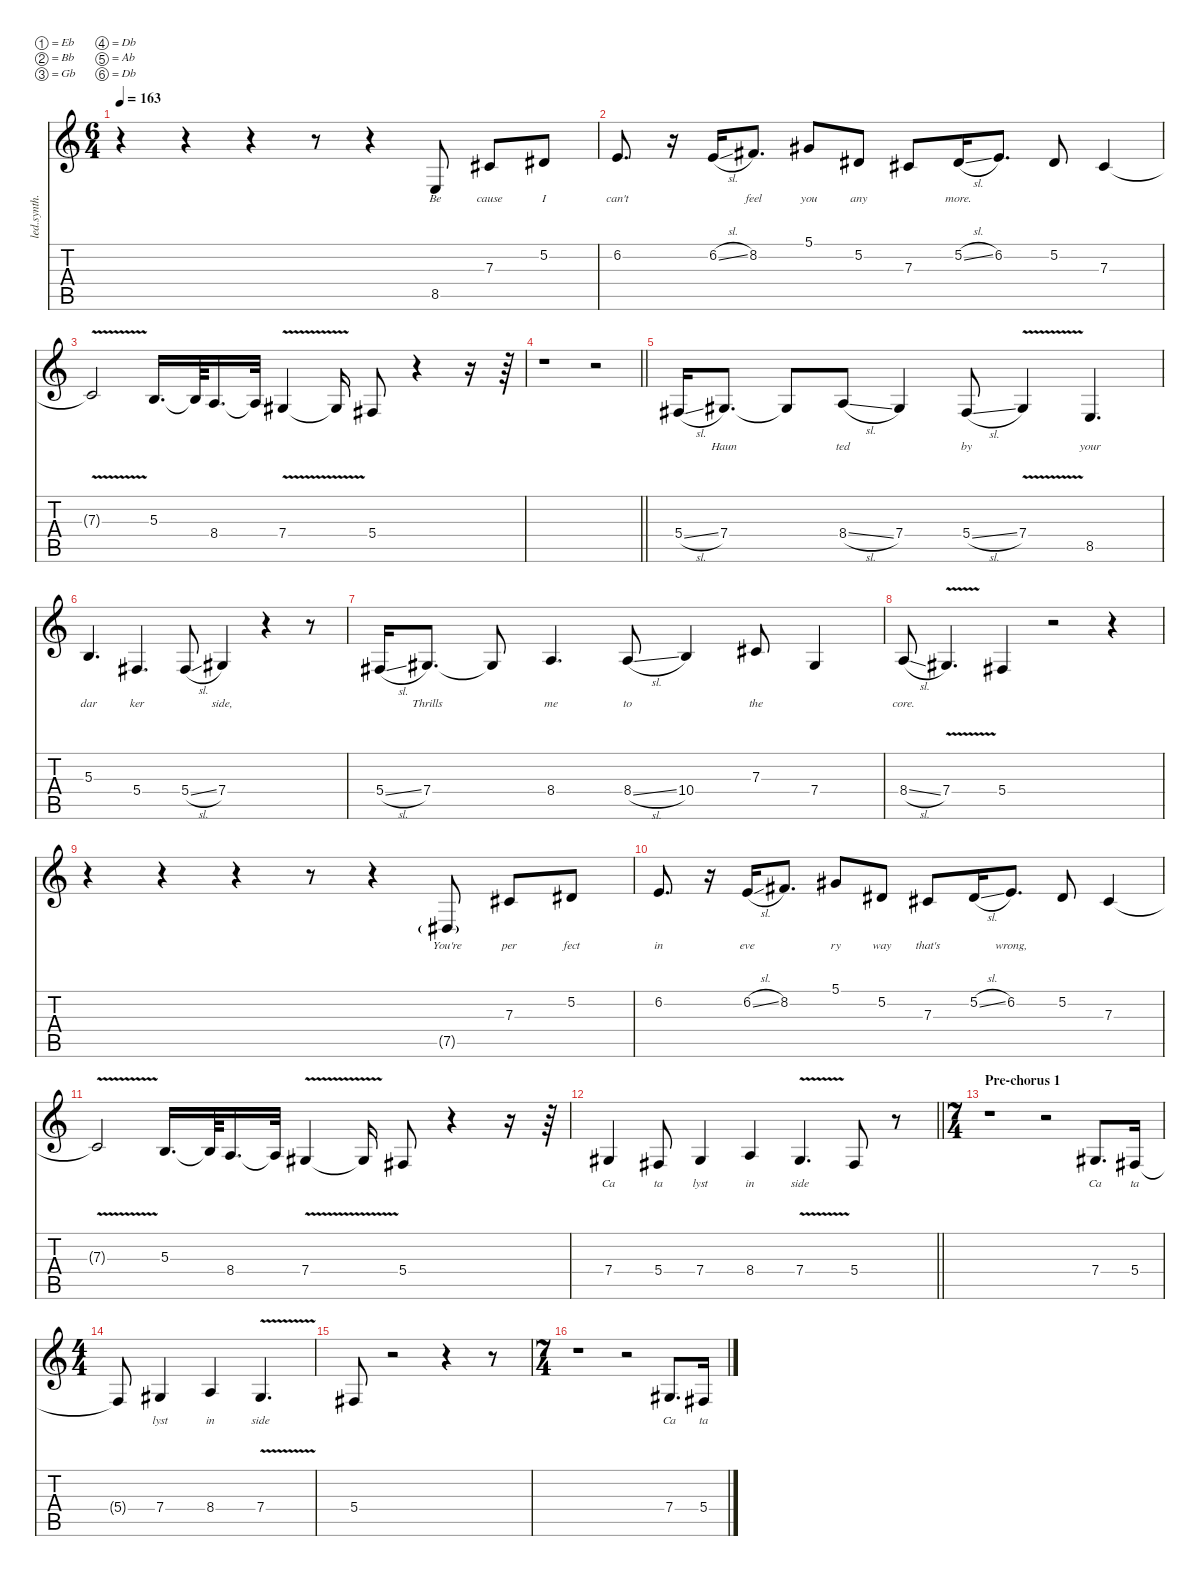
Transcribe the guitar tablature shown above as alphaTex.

\defaultSystemsLayout 4
\hideDynamics
\bracketExtendMode nobrackets
\otherSystemsTrackNameOrientation horizontal
\track ("Vocals" "led.synth.") {instrument lead6voice}
\staff {score tabs}
\tuning (Eb4 Bb3 Gb3 Db3 Ab2 Db2)
\ts (6 4)
\tempo 163
\clef g2
\ks c
r.4{dy f} r.4 r.4 r.8 r.4 8.5.8{lyrics (0 "Be") lyrics (1 "") lyrics (2 "") lyrics (3 "") lyrics (4 "")} 7.3{acc #}.8{lyrics (0 "cause") lyrics (1 "") lyrics (2 "") lyrics (3 "") lyrics (4 "")} 5.2{acc #}.8{lyrics (0 "I") lyrics (1 "") lyrics (2 "") lyrics (3 "") lyrics (4 "")} |
6.2.8{d lyrics (0 "can't") lyrics (1 "") lyrics (2 "") lyrics (3 "") lyrics (4 "")} r.16 6.2{sl}.16{lyrics (0 " ") lyrics (1 "") lyrics (2 "") lyrics (3 "") lyrics (4 "")} 8.2{acc #}.8{d lyrics (0 "feel") lyrics (1 "") lyrics (2 "") lyrics (3 "") lyrics (4 "")} 5.1{acc #}.8{lyrics (0 "you") lyrics (1 "") lyrics (2 "") lyrics (3 "") lyrics (4 "")} 5.2{acc #}.8{lyrics (0 "any") lyrics (1 "") lyrics (2 "") lyrics (3 "") lyrics (4 "")} 7.3{acc #}.8{lyrics (0 " ") lyrics (1 "") lyrics (2 "") lyrics (3 "") lyrics (4 "")} 5.2{sl acc #}.16{lyrics (0 "more.") lyrics (1 "") lyrics (2 "") lyrics (3 "") lyrics (4 "")} 6.2.8{d lyrics (0 " ") lyrics (1 "") lyrics (2 "") lyrics (3 "") lyrics (4 "")} 5.2{acc #}.8{lyrics (0 " ") lyrics (1 "") lyrics (2 "") lyrics (3 "") lyrics (4 "")} 7.3{acc #}.4{lyrics (0 " ") lyrics (1 "") lyrics (2 "") lyrics (3 "") lyrics (4 "")} |
7.3{v t acc #}.2 5.3.16{d lyrics (0 " ") lyrics (1 "") lyrics (2 "") lyrics (3 "") lyrics (4 "")} 5.3{t}.64 8.4.16{d lyrics (0 " ") lyrics (1 "") lyrics (2 "") lyrics (3 "") lyrics (4 "")} 8.4{t}.32 7.4{v acc #}.4{lyrics (0 " ") lyrics (1 "") lyrics (2 "") lyrics (3 "") lyrics (4 "")} 7.4{v t acc #}.16 5.4{acc #}.8{lyrics (0 " ") lyrics (1 "") lyrics (2 "") lyrics (3 "") lyrics (4 "")} r.4 r.16 r.64 |
\barLineRight lightlight
r.1 r.2 |
\section ("" "")
5.4{sl acc #}.16 7.4{acc #}.8{d lyrics (0 "Haun") lyrics (1 "") lyrics (2 "") lyrics (3 "") lyrics (4 "")} 7.4{t acc #}.8 8.4{sl}.8{lyrics (0 "ted") lyrics (1 "") lyrics (2 "") lyrics (3 "") lyrics (4 "")} 7.4{acc #}.4{lyrics (0 " ") lyrics (1 "") lyrics (2 "") lyrics (3 "") lyrics (4 "")} 5.4{sl acc #}.8{lyrics (0 "by") lyrics (1 "") lyrics (2 "") lyrics (3 "") lyrics (4 "")} 7.4{v acc #}.4{lyrics (0 " ") lyrics (1 "") lyrics (2 "") lyrics (3 "") lyrics (4 "")} 8.5.4{d lyrics (0 "your") lyrics (1 "") lyrics (2 "") lyrics (3 "") lyrics (4 "")} |
5.3.4{d lyrics (0 "dar") lyrics (1 "") lyrics (2 "") lyrics (3 "") lyrics (4 "")} 5.4{acc #}.4{d lyrics (0 "ker") lyrics (1 "") lyrics (2 "") lyrics (3 "") lyrics (4 "")} 5.4{sl acc #}.8{lyrics (0 " ") lyrics (1 "") lyrics (2 "") lyrics (3 "") lyrics (4 "")} 7.4{acc #}.4{lyrics (0 "side,") lyrics (1 "") lyrics (2 "") lyrics (3 "") lyrics (4 "")} r.4 r.8 |
5.4{sl acc #}.16 7.4{acc #}.8{d lyrics (0 "Thrills") lyrics (1 "") lyrics (2 "") lyrics (3 "") lyrics (4 "")} 7.4{t acc #}.8 8.4.4{d lyrics (0 "me") lyrics (1 "") lyrics (2 "") lyrics (3 "") lyrics (4 "")} 8.4{sl}.8{lyrics (0 "to") lyrics (1 "") lyrics (2 "") lyrics (3 "") lyrics (4 "")} 10.4.4{lyrics (0 " ") lyrics (1 "") lyrics (2 "") lyrics (3 "") lyrics (4 "")} 7.3{acc #}.8{lyrics (0 "the") lyrics (1 "") lyrics (2 "") lyrics (3 "") lyrics (4 "")} 7.4{acc #}.4{lyrics (0 " ") lyrics (1 "") lyrics (2 "") lyrics (3 "") lyrics (4 "")} |
8.4{sl}.8{lyrics (0 "core.") lyrics (1 "") lyrics (2 "") lyrics (3 "") lyrics (4 "")} 7.4{v acc #}.4{d lyrics (0 " ") lyrics (1 "") lyrics (2 "") lyrics (3 "") lyrics (4 "")} 5.4{acc #}.4 r.2 r.4 |
r.4 r.4 r.4 r.8 r.4 7.5{g acc #}.8{lyrics (0 "You're") lyrics (1 "") lyrics (2 "") lyrics (3 "") lyrics (4 "") dy mf} 7.3{acc #}.8{lyrics (0 "per") lyrics (1 "") lyrics (2 "") lyrics (3 "") lyrics (4 "") dy f} 5.2{acc #}.8{lyrics (0 "fect") lyrics (1 "") lyrics (2 "") lyrics (3 "") lyrics (4 "")} |
6.2.8{d lyrics (0 "in") lyrics (1 "") lyrics (2 "") lyrics (3 "") lyrics (4 "")} r.16 6.2{sl}.16{lyrics (0 "eve") lyrics (1 "") lyrics (2 "") lyrics (3 "") lyrics (4 "")} 8.2{acc #}.8{d lyrics (0 " ") lyrics (1 "") lyrics (2 "") lyrics (3 "") lyrics (4 "")} 5.1{acc #}.8{lyrics (0 "ry") lyrics (1 "") lyrics (2 "") lyrics (3 "") lyrics (4 "")} 5.2{acc #}.8{lyrics (0 "way") lyrics (1 "") lyrics (2 "") lyrics (3 "") lyrics (4 "")} 7.3{acc #}.8{lyrics (0 "that's") lyrics (1 "") lyrics (2 "") lyrics (3 "") lyrics (4 "")} 5.2{sl acc #}.16{lyrics (0 " ") lyrics (1 "") lyrics (2 "") lyrics (3 "") lyrics (4 "")} 6.2.8{d lyrics (0 "wrong,") lyrics (1 "") lyrics (2 "") lyrics (3 "") lyrics (4 "")} 5.2{acc #}.8{lyrics (0 " ") lyrics (1 "") lyrics (2 "") lyrics (3 "") lyrics (4 "")} 7.3{acc #}.4{lyrics (0 " ") lyrics (1 "") lyrics (2 "") lyrics (3 "") lyrics (4 "")} |
7.3{v t acc #}.2 5.3.16{d lyrics (0 " ") lyrics (1 "") lyrics (2 "") lyrics (3 "") lyrics (4 "")} 5.3{t}.64 8.4.16{d lyrics (0 " ") lyrics (1 "") lyrics (2 "") lyrics (3 "") lyrics (4 "")} 8.4{t}.32 7.4{v acc #}.4{lyrics (0 " ") lyrics (1 "") lyrics (2 "") lyrics (3 "") lyrics (4 "")} 7.4{v t acc #}.16 5.4{acc #}.8 r.4 r.16 r.64 |
\barLineRight lightlight
7.4{acc #}.4{lyrics (0 "Ca") lyrics (1 "") lyrics (2 "") lyrics (3 "") lyrics (4 "")} 5.4{acc #}.8{lyrics (0 "ta") lyrics (1 "") lyrics (2 "") lyrics (3 "") lyrics (4 "")} 7.4{acc #}.4{lyrics (0 "lyst") lyrics (1 "") lyrics (2 "") lyrics (3 "") lyrics (4 "")} 8.4.4{lyrics (0 "in") lyrics (1 "") lyrics (2 "") lyrics (3 "") lyrics (4 "")} 7.4{v acc #}.4{d lyrics (0 "side") lyrics (1 "") lyrics (2 "") lyrics (3 "") lyrics (4 "")} 5.4{acc #}.8 r.8 |
\ts (7 4)
\beaming (8 6 4 4)
\section ("" "Pre-chorus 1")
r.1 r.2 7.4{acc #}.8{d lyrics (0 "Ca") lyrics (1 "") lyrics (2 "") lyrics (3 "") lyrics (4 "")} 5.4{acc #}.16{lyrics (0 "ta") lyrics (1 "") lyrics (2 "") lyrics (3 "") lyrics (4 "")} |
\ts (4 4)
\beaming (8 2 2 2 2)
5.4{t acc #}.8 7.4{acc #}.4{lyrics (0 "lyst") lyrics (1 "") lyrics (2 "") lyrics (3 "") lyrics (4 "")} 8.4.4{lyrics (0 "in") lyrics (1 "") lyrics (2 "") lyrics (3 "") lyrics (4 "")} 7.4{v acc #}.4{d lyrics (0 "side") lyrics (1 "") lyrics (2 "") lyrics (3 "") lyrics (4 "")} |
5.4{acc #}.8 r.2 r.4 r.8 |
\ts (7 4)
\beaming (8 2 2 2 8)
r.1 r.2 7.4{acc #}.8{d lyrics (0 "Ca") lyrics (1 "") lyrics (2 "") lyrics (3 "") lyrics (4 "")} 5.4{acc #}.16{lyrics (0 "ta") lyrics (1 "") lyrics (2 "") lyrics (3 "") lyrics (4 "")}
